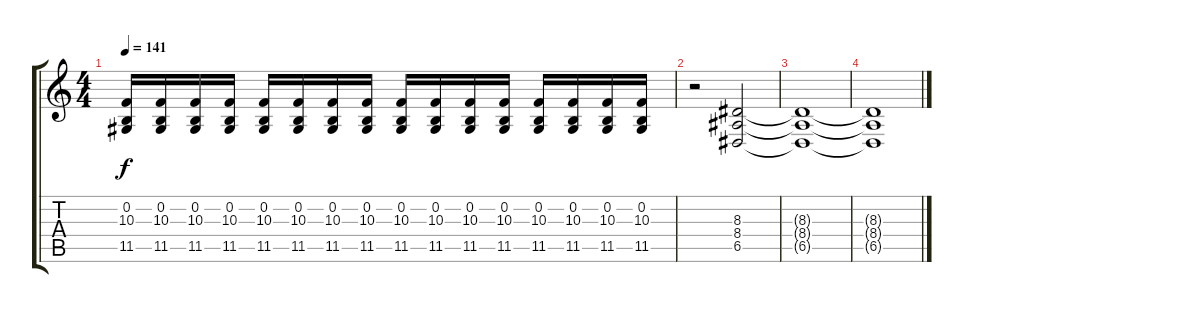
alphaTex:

\track "" {instrument synthbrass1}
\staff {score tabs}
\tuning (E4 B3 G3 D3 A2 E2) {hide}
\ts (4 4)
\tempo 141
\clef g2
\ks c
(0.2 10.3 11.5).16{dy f} (0.2 10.3 11.5).16 (0.2 10.3 11.5).16 (0.2 10.3 11.5).16 (0.2 10.3 11.5).16 (0.2 10.3 11.5).16 (0.2 10.3 11.5).16 (0.2 10.3 11.5).16 (0.2 10.3 11.5).16 (0.2 10.3 11.5).16 (0.2 10.3 11.5).16 (0.2 10.3 11.5).16 (0.2 10.3 11.5).16 (0.2 10.3 11.5).16 (0.2 10.3 11.5).16 (0.2 10.3 11.5).16 |
r.2 (8.3 8.4 6.5).2 |
(8.3{t} 8.4{t} 6.5{t}).1 |
(8.3{t} 8.4{t} 6.5{t}).1
